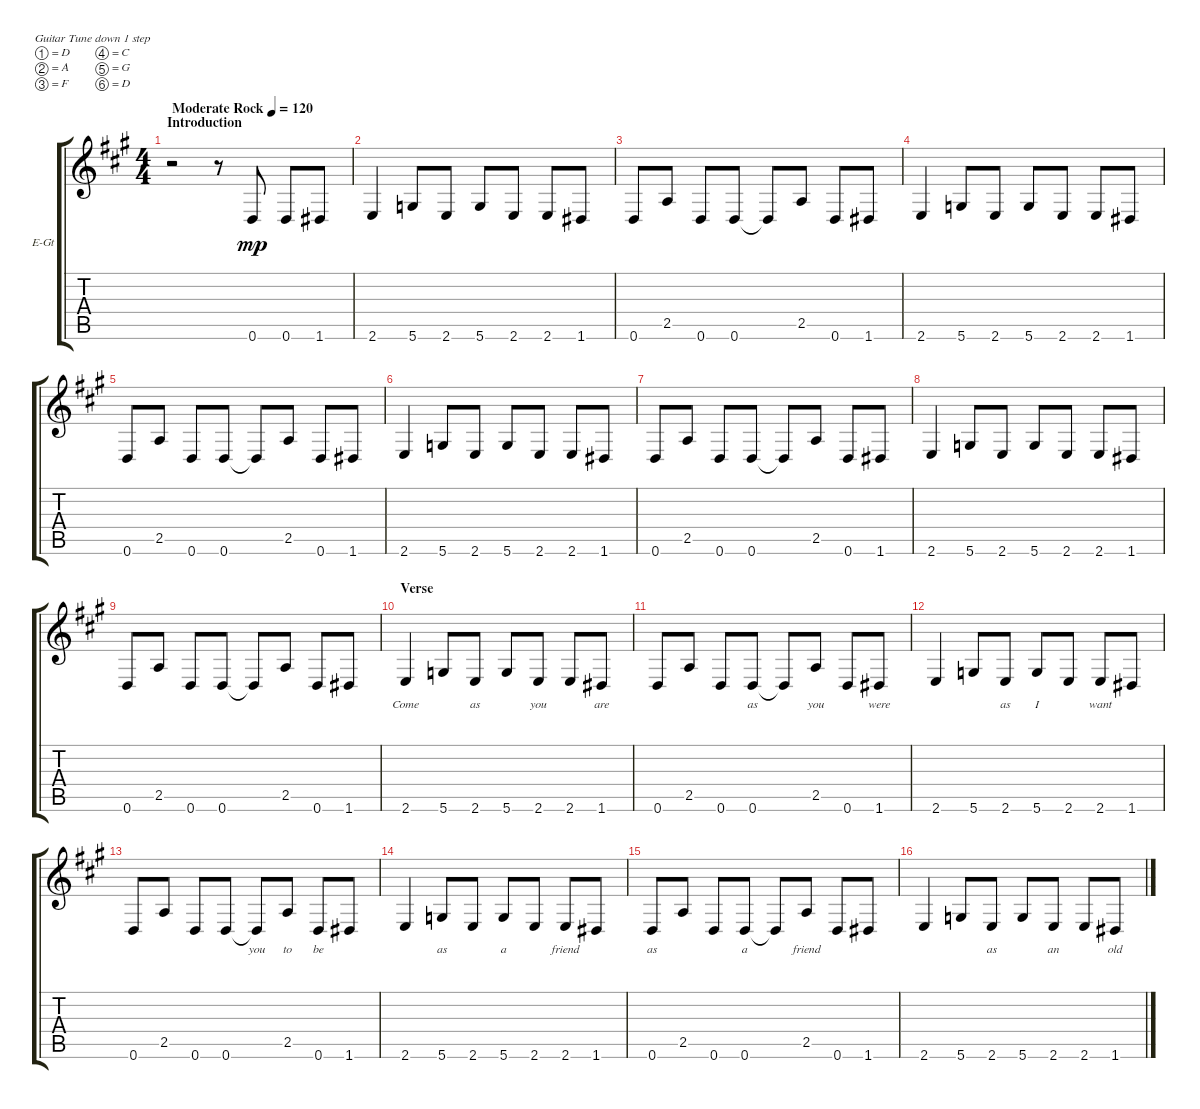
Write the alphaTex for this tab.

\defaultSystemsLayout 4
\bracketExtendMode groupsimilarinstruments
\firstSystemTrackNameOrientation horizontal
\otherSystemsTrackNameOrientation horizontal
\track ("Guitar" "E-Gt") {instrument electricguitarclean}
\staff {score tabs}
\tuning (D4 A3 F3 C3 G2 D2)
\ts (4 4)
\section ("" "Introduction")
\tempo (120 "Moderate Rock")
\clef g2
\scale
1.10088
\ks a
r.2{dy mp instrument electricguitarclean} r.8 0.6.8 0.6.8 1.6.8 |
\scale
0.899117 2.6.4 5.6.8 2.6.8 5.6.8 2.6.8 2.6.8 1.6.8 |
\scale
1.07062 0.6.8 2.5.8 0.6.8 0.6.8 0.6{t}.8 2.5.8 0.6.8 1.6.8 |
\scale
0.929382 2.6.4 5.6.8 2.6.8 5.6.8 2.6.8 2.6.8 1.6.8 |
\scale
1.07062 0.6.8 2.5.8 0.6.8 0.6.8 0.6{t}.8 2.5.8 0.6.8 1.6.8 |
\scale
0.929382 2.6.4 5.6.8 2.6.8 5.6.8 2.6.8 2.6.8 1.6.8 |
\scale
1.07062 0.6.8 2.5.8 0.6.8 0.6.8 0.6{t}.8 2.5.8 0.6.8 1.6.8 |
\scale
0.929382 2.6.4 5.6.8 2.6.8 5.6.8 2.6.8 2.6.8 1.6.8 |
\scale
1.07062 0.6.8 2.5.8 0.6.8 0.6.8 0.6{t}.8 2.5.8 0.6.8 1.6.8 |
\section ("" "Verse")
\scale
0.929382 2.6.4{lyrics (0 "Come") lyrics (1 "") lyrics (2 "") lyrics (3 "") lyrics (4 "")} 5.6.8{lyrics (0 "") lyrics (1 "") lyrics (2 "") lyrics (3 "") lyrics (4 "")} 2.6.8{lyrics (0 "as") lyrics (1 "") lyrics (2 "") lyrics (3 "") lyrics (4 "")} 5.6.8{lyrics (0 "") lyrics (1 "") lyrics (2 "") lyrics (3 "") lyrics (4 "")} 2.6.8{lyrics (0 "you") lyrics (1 "") lyrics (2 "") lyrics (3 "") lyrics (4 "")} 2.6.8{lyrics (0 "") lyrics (1 "") lyrics (2 "") lyrics (3 "") lyrics (4 "")} 1.6.8{lyrics (0 "are") lyrics (1 "") lyrics (2 "") lyrics (3 "") lyrics (4 "")} |
\scale
1.07062 0.6.8{lyrics (0 "") lyrics (1 "") lyrics (2 "") lyrics (3 "") lyrics (4 "")} 2.5.8{lyrics (0 "") lyrics (1 "") lyrics (2 "") lyrics (3 "") lyrics (4 "")} 0.6.8{lyrics (0 "") lyrics (1 "") lyrics (2 "") lyrics (3 "") lyrics (4 "")} 0.6.8{lyrics (0 "as") lyrics (1 "") lyrics (2 "") lyrics (3 "") lyrics (4 "")} 0.6{t}.8{lyrics (0 "") lyrics (1 "") lyrics (2 "") lyrics (3 "") lyrics (4 "")} 2.5.8{lyrics (0 "you") lyrics (1 "") lyrics (2 "") lyrics (3 "") lyrics (4 "")} 0.6.8{lyrics (0 "") lyrics (1 "") lyrics (2 "") lyrics (3 "") lyrics (4 "")} 1.6.8{lyrics (0 "were") lyrics (1 "") lyrics (2 "") lyrics (3 "") lyrics (4 "")} |
\scale
0.929382 2.6.4{lyrics (0 "") lyrics (1 "") lyrics (2 "") lyrics (3 "") lyrics (4 "")} 5.6.8{lyrics (0 "") lyrics (1 "") lyrics (2 "") lyrics (3 "") lyrics (4 "")} 2.6.8{lyrics (0 "as") lyrics (1 "") lyrics (2 "") lyrics (3 "") lyrics (4 "")} 5.6.8{lyrics (0 "I") lyrics (1 "") lyrics (2 "") lyrics (3 "") lyrics (4 "")} 2.6.8{lyrics (0 "") lyrics (1 "") lyrics (2 "") lyrics (3 "") lyrics (4 "")} 2.6.8{lyrics (0 "want") lyrics (1 "") lyrics (2 "") lyrics (3 "") lyrics (4 "")} 1.6.8{lyrics (0 "") lyrics (1 "") lyrics (2 "") lyrics (3 "") lyrics (4 "")} |
\scale
1.07062 0.6.8{lyrics (0 "") lyrics (1 "") lyrics (2 "") lyrics (3 "") lyrics (4 "")} 2.5.8{lyrics (0 "") lyrics (1 "") lyrics (2 "") lyrics (3 "") lyrics (4 "")} 0.6.8{lyrics (0 "") lyrics (1 "") lyrics (2 "") lyrics (3 "") lyrics (4 "")} 0.6.8{lyrics (0 "") lyrics (1 "") lyrics (2 "") lyrics (3 "") lyrics (4 "")} 0.6{t}.8{lyrics (0 "you") lyrics (1 "") lyrics (2 "") lyrics (3 "") lyrics (4 "")} 2.5.8{lyrics (0 "to") lyrics (1 "") lyrics (2 "") lyrics (3 "") lyrics (4 "")} 0.6.8{lyrics (0 "be") lyrics (1 "") lyrics (2 "") lyrics (3 "") lyrics (4 "")} 1.6.8{lyrics (0 "") lyrics (1 "") lyrics (2 "") lyrics (3 "") lyrics (4 "")} |
\scale
0.929382 2.6.4{lyrics (0 "") lyrics (1 "") lyrics (2 "") lyrics (3 "") lyrics (4 "")} 5.6.8{lyrics (0 "as") lyrics (1 "") lyrics (2 "") lyrics (3 "") lyrics (4 "")} 2.6.8{lyrics (0 "") lyrics (1 "") lyrics (2 "") lyrics (3 "") lyrics (4 "")} 5.6.8{lyrics (0 "a") lyrics (1 "") lyrics (2 "") lyrics (3 "") lyrics (4 "")} 2.6.8{lyrics (0 "") lyrics (1 "") lyrics (2 "") lyrics (3 "") lyrics (4 "")} 2.6.8{lyrics (0 "friend") lyrics (1 "") lyrics (2 "") lyrics (3 "") lyrics (4 "")} 1.6.8{lyrics (0 "") lyrics (1 "") lyrics (2 "") lyrics (3 "") lyrics (4 "")} |
\scale
1.07062 0.6.8{lyrics (0 "as") lyrics (1 "") lyrics (2 "") lyrics (3 "") lyrics (4 "")} 2.5.8{lyrics (0 "") lyrics (1 "") lyrics (2 "") lyrics (3 "") lyrics (4 "")} 0.6.8{lyrics (0 "") lyrics (1 "") lyrics (2 "") lyrics (3 "") lyrics (4 "")} 0.6.8{lyrics (0 "a") lyrics (1 "") lyrics (2 "") lyrics (3 "") lyrics (4 "")} 0.6{t}.8{lyrics (0 "") lyrics (1 "") lyrics (2 "") lyrics (3 "") lyrics (4 "")} 2.5.8{lyrics (0 "friend") lyrics (1 "") lyrics (2 "") lyrics (3 "") lyrics (4 "")} 0.6.8{lyrics (0 "") lyrics (1 "") lyrics (2 "") lyrics (3 "") lyrics (4 "")} 1.6.8{lyrics (0 "") lyrics (1 "") lyrics (2 "") lyrics (3 "") lyrics (4 "")} |
\scale
0.929382 2.6.4{lyrics (0 "") lyrics (1 "") lyrics (2 "") lyrics (3 "") lyrics (4 "")} 5.6.8{lyrics (0 "") lyrics (1 "") lyrics (2 "") lyrics (3 "") lyrics (4 "")} 2.6.8{lyrics (0 "as") lyrics (1 "") lyrics (2 "") lyrics (3 "") lyrics (4 "")} 5.6.8{lyrics (0 "") lyrics (1 "") lyrics (2 "") lyrics (3 "") lyrics (4 "")} 2.6.8{lyrics (0 "an") lyrics (1 "") lyrics (2 "") lyrics (3 "") lyrics (4 "")} 2.6.8{lyrics (0 "") lyrics (1 "") lyrics (2 "") lyrics (3 "") lyrics (4 "")} 1.6.8{lyrics (0 "old") lyrics (1 "") lyrics (2 "") lyrics (3 "") lyrics (4 "")}
